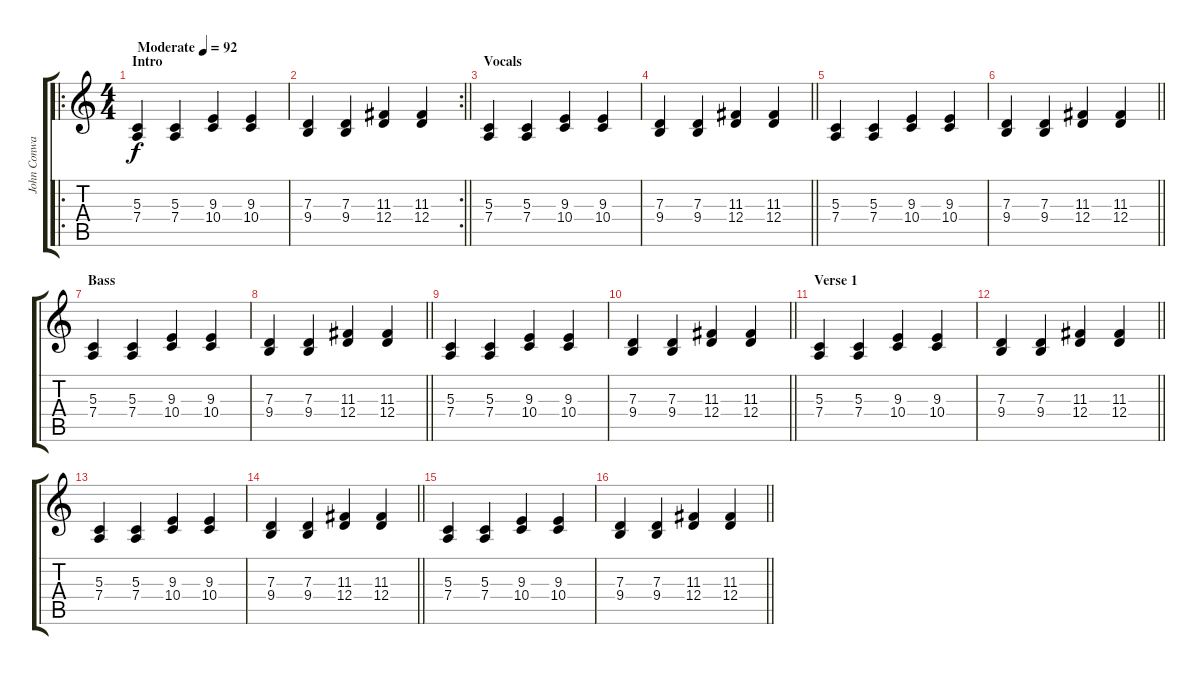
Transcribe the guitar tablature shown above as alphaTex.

\track ("John Conway" "John Conwa") {instrument electricpiano1}
\staff {score tabs}
\tuning (E4 B3 G3 D3 A2 E2) {hide}
\ro
\ts (4 4)
\section ("" "Intro")
\tempo (92 "Moderate")
\clef g2
\ks c
(5.3 7.4).4{dy f instrument electricpiano1} (5.3 7.4).4 (9.3 10.4).4 (9.3 10.4).4 |
\rc 2
\barLineRight lightlight
(7.3 9.4).4 (7.3 9.4).4 (11.3 12.4).4 (11.3 12.4).4 |
\section ("" "Vocals")
(5.3 7.4).4 (5.3 7.4).4 (9.3 10.4).4 (9.3 10.4).4 |
\barLineRight lightlight
(7.3 9.4).4 (7.3 9.4).4 (11.3 12.4).4 (11.3 12.4).4 |
(5.3 7.4).4 (5.3 7.4).4 (9.3 10.4).4 (9.3 10.4).4 |
\barLineRight lightlight
(7.3 9.4).4 (7.3 9.4).4 (11.3 12.4).4 (11.3 12.4).4 |
\section ("" "Bass")
(5.3 7.4).4 (5.3 7.4).4 (9.3 10.4).4 (9.3 10.4).4 |
\barLineRight lightlight
(7.3 9.4).4 (7.3 9.4).4 (11.3 12.4).4 (11.3 12.4).4 |
(5.3 7.4).4 (5.3 7.4).4 (9.3 10.4).4 (9.3 10.4).4 |
\barLineRight lightlight
(7.3 9.4).4 (7.3 9.4).4 (11.3 12.4).4 (11.3 12.4).4 |
\section ("" "Verse 1")
(5.3 7.4).4 (5.3 7.4).4 (9.3 10.4).4 (9.3 10.4).4 |
\barLineRight lightlight
(7.3 9.4).4 (7.3 9.4).4 (11.3 12.4).4 (11.3 12.4).4 |
(5.3 7.4).4 (5.3 7.4).4 (9.3 10.4).4 (9.3 10.4).4 |
\barLineRight lightlight
(7.3 9.4).4 (7.3 9.4).4 (11.3 12.4).4 (11.3 12.4).4 |
(5.3 7.4).4 (5.3 7.4).4 (9.3 10.4).4 (9.3 10.4).4 |
\barLineRight lightlight
(7.3 9.4).4 (7.3 9.4).4 (11.3 12.4).4 (11.3 12.4).4
